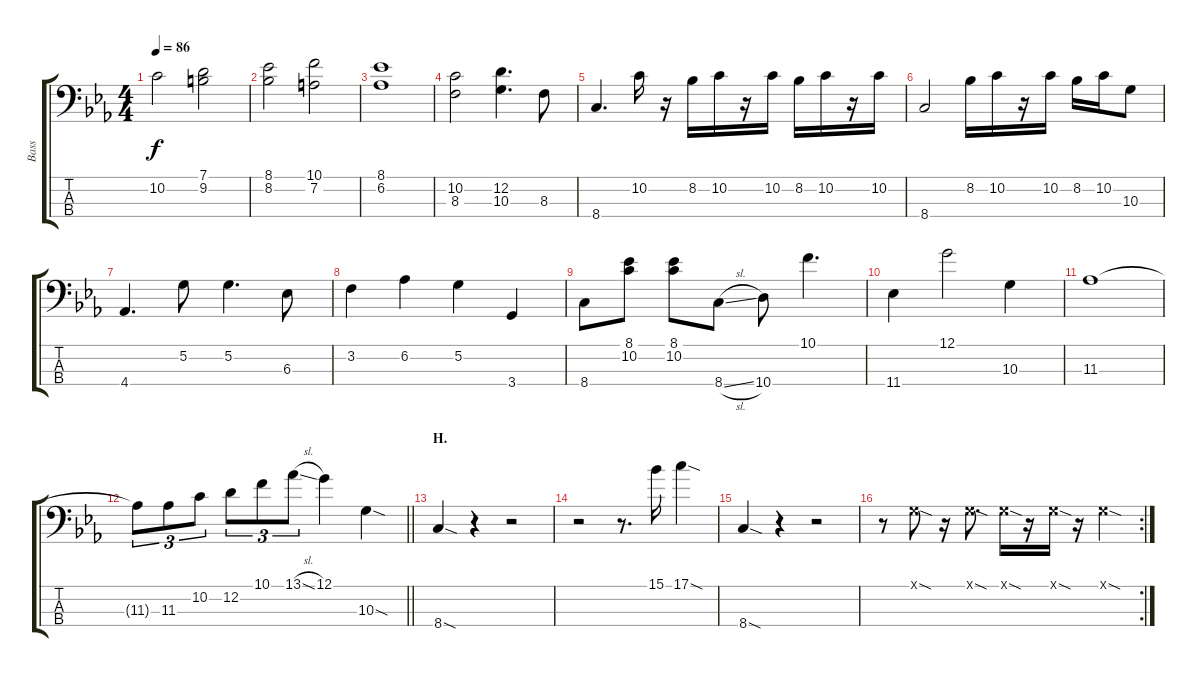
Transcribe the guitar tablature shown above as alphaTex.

\track ("Bass" "Bass") {instrument electricbassfinger}
\staff {score tabs}
\tuning (G2 D2 A1 E1) {hide}
\ts (4 4)
\tempo 86
\clef f4
\ks eb
10.2.2{dy f} (7.1 9.2).2 |
(8.1 8.2).2 (10.1 7.2).2 |
(8.1 6.2).1 |
(10.2 8.3).2 (12.2 10.3).4{d} 8.3.8 |
8.4.4{d} 10.2.16 r.16 8.2.16 10.2.16 r.16 10.2.16 8.2.16 10.2.16 r.16 10.2.16 |
8.4.2 8.2.16 10.2.16 r.16 10.2.16 8.2.16 10.2.16 10.3.8 |
4.4.4{d} 5.2.8 5.2.4{d} 6.3.8 |
3.2.4 6.2.4 5.2.4 3.4.4 |
8.4.8 (8.1 10.2).8 (8.1 10.2).8 8.4{sl}.8 10.4.8 10.1.4{d} |
11.4.4 12.1.2 10.3.4 |
11.3.1 |
\barLineRight lightlight
11.3{t}.8{tu (3 2)} 11.3.8{tu (3 2)} 10.2.8{tu (3 2)} 12.2.8{tu (3 2)} 10.1.8{tu (3 2)} 13.1{sl}.8{tu (3 2)} 12.1.4 10.3{sod}.4 |
\section ("" "H.")
8.4{sod}.4 r.4 r.2 |
r.2 r.8{d} 15.1.16 17.1{sod}.4 |
8.4{sod}.4 r.4 r.2 |
\rc 2
r.8 0.1{sod x}.8 r.16 0.1{sod x}.8{d} 0.1{sod x}.16 r.16 0.1{sod x}.16 r.16 0.1{sod x}.4
